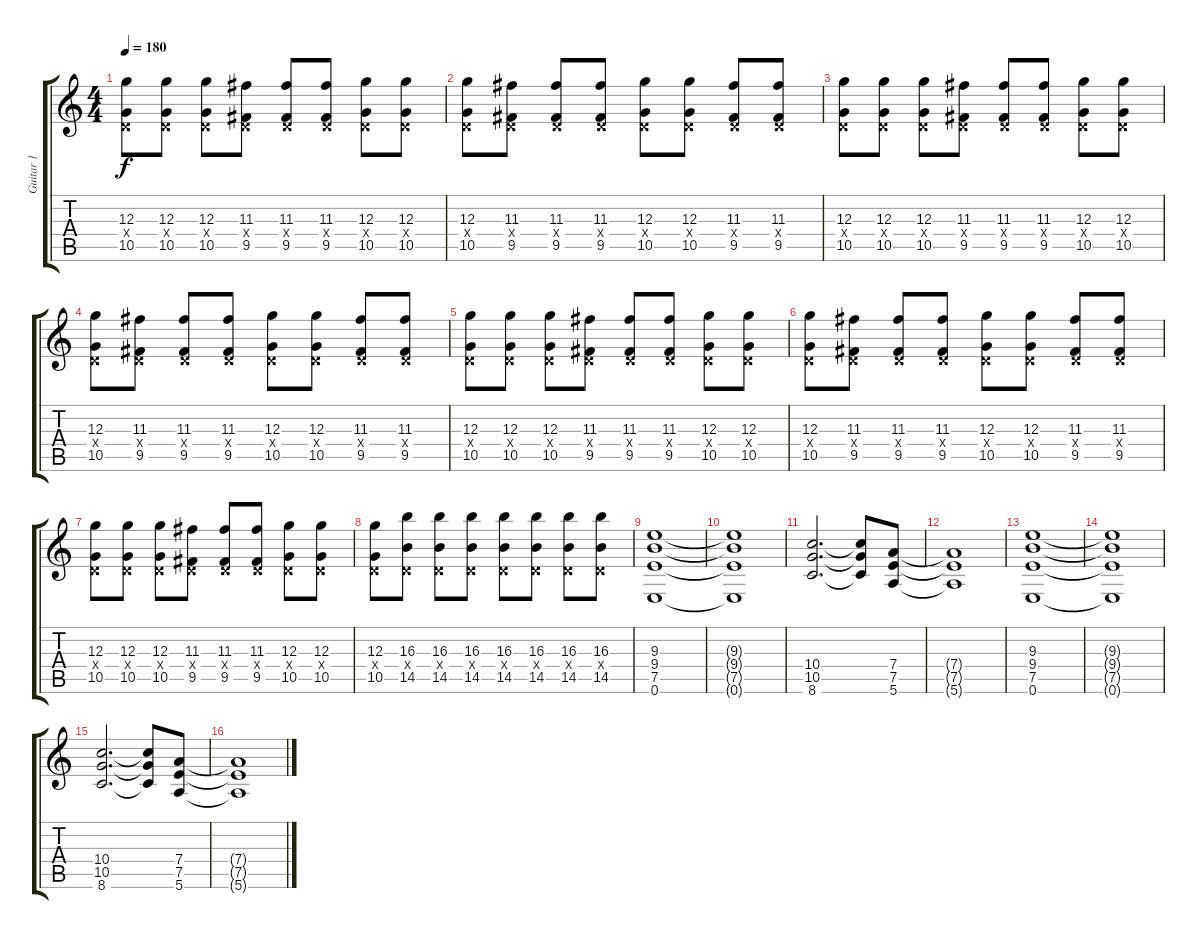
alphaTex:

\track ("Guitar 1" "Guitar 1") {instrument overdrivenguitar}
\staff {score tabs}
\tuning (E4 B3 G3 D3 A2 E2) {hide}
\ts (4 4)
\tempo 180
\clef g2
\ks c
(12.3 0.4{x} 10.5).8{dy f} (12.3 0.4{x} 10.5).8 (12.3 0.4{x} 10.5).8 (11.3 0.4{x} 9.5).8 (11.3 0.4{x} 9.5).8 (11.3 0.4{x} 9.5).8 (12.3 0.4{x} 10.5).8 (12.3 0.4{x} 10.5).8 |
(12.3 0.4{x} 10.5).8 (11.3 0.4{x} 9.5).8 (11.3 0.4{x} 9.5).8 (11.3 0.4{x} 9.5).8 (12.3 0.4{x} 10.5).8 (12.3 0.4{x} 10.5).8 (11.3 0.4{x} 9.5).8 (11.3 0.4{x} 9.5).8 |
(12.3 0.4{x} 10.5).8 (12.3 0.4{x} 10.5).8 (12.3 0.4{x} 10.5).8 (11.3 0.4{x} 9.5).8 (11.3 0.4{x} 9.5).8 (11.3 0.4{x} 9.5).8 (12.3 0.4{x} 10.5).8 (12.3 0.4{x} 10.5).8 |
(12.3 0.4{x} 10.5).8 (11.3 0.4{x} 9.5).8 (11.3 0.4{x} 9.5).8 (11.3 0.4{x} 9.5).8 (12.3 0.4{x} 10.5).8 (12.3 0.4{x} 10.5).8 (11.3 0.4{x} 9.5).8 (11.3 0.4{x} 9.5).8 |
(12.3 0.4{x} 10.5).8 (12.3 0.4{x} 10.5).8 (12.3 0.4{x} 10.5).8 (11.3 0.4{x} 9.5).8 (11.3 0.4{x} 9.5).8 (11.3 0.4{x} 9.5).8 (12.3 0.4{x} 10.5).8 (12.3 0.4{x} 10.5).8 |
(12.3 0.4{x} 10.5).8 (11.3 0.4{x} 9.5).8 (11.3 0.4{x} 9.5).8 (11.3 0.4{x} 9.5).8 (12.3 0.4{x} 10.5).8 (12.3 0.4{x} 10.5).8 (11.3 0.4{x} 9.5).8 (11.3 0.4{x} 9.5).8 |
(12.3 0.4{x} 10.5).8 (12.3 0.4{x} 10.5).8 (12.3 0.4{x} 10.5).8 (11.3 0.4{x} 9.5).8 (11.3 0.4{x} 9.5).8 (11.3 0.4{x} 9.5).8 (12.3 0.4{x} 10.5).8 (12.3 0.4{x} 10.5).8 |
(12.3 0.4{x} 10.5).8 (16.3 0.4{x} 14.5).8 (16.3 0.4{x} 14.5).8 (16.3 0.4{x} 14.5).8 (16.3 0.4{x} 14.5).8 (16.3 0.4{x} 14.5).8 (16.3 0.4{x} 14.5).8 (16.3 0.4{x} 14.5).8 |
(9.3 9.4 7.5 0.6).1 |
(9.3{t} 9.4{t} 7.5{t} 0.6{t}).1 |
(10.4 10.5 8.6).2{d} (10.4{t} 10.5{t} 8.6{t}).8 (7.4 7.5 5.6).8 |
(7.4{t} 7.5{t} 5.6{t}).1 |
(9.3 9.4 7.5 0.6).1 |
(9.3{t} 9.4{t} 7.5{t} 0.6{t}).1 |
(10.4 10.5 8.6).2{d} (10.4{t} 10.5{t} 8.6{t}).8 (7.4 7.5 5.6).8 |
(7.4{t} 7.5{t} 5.6{t}).1
